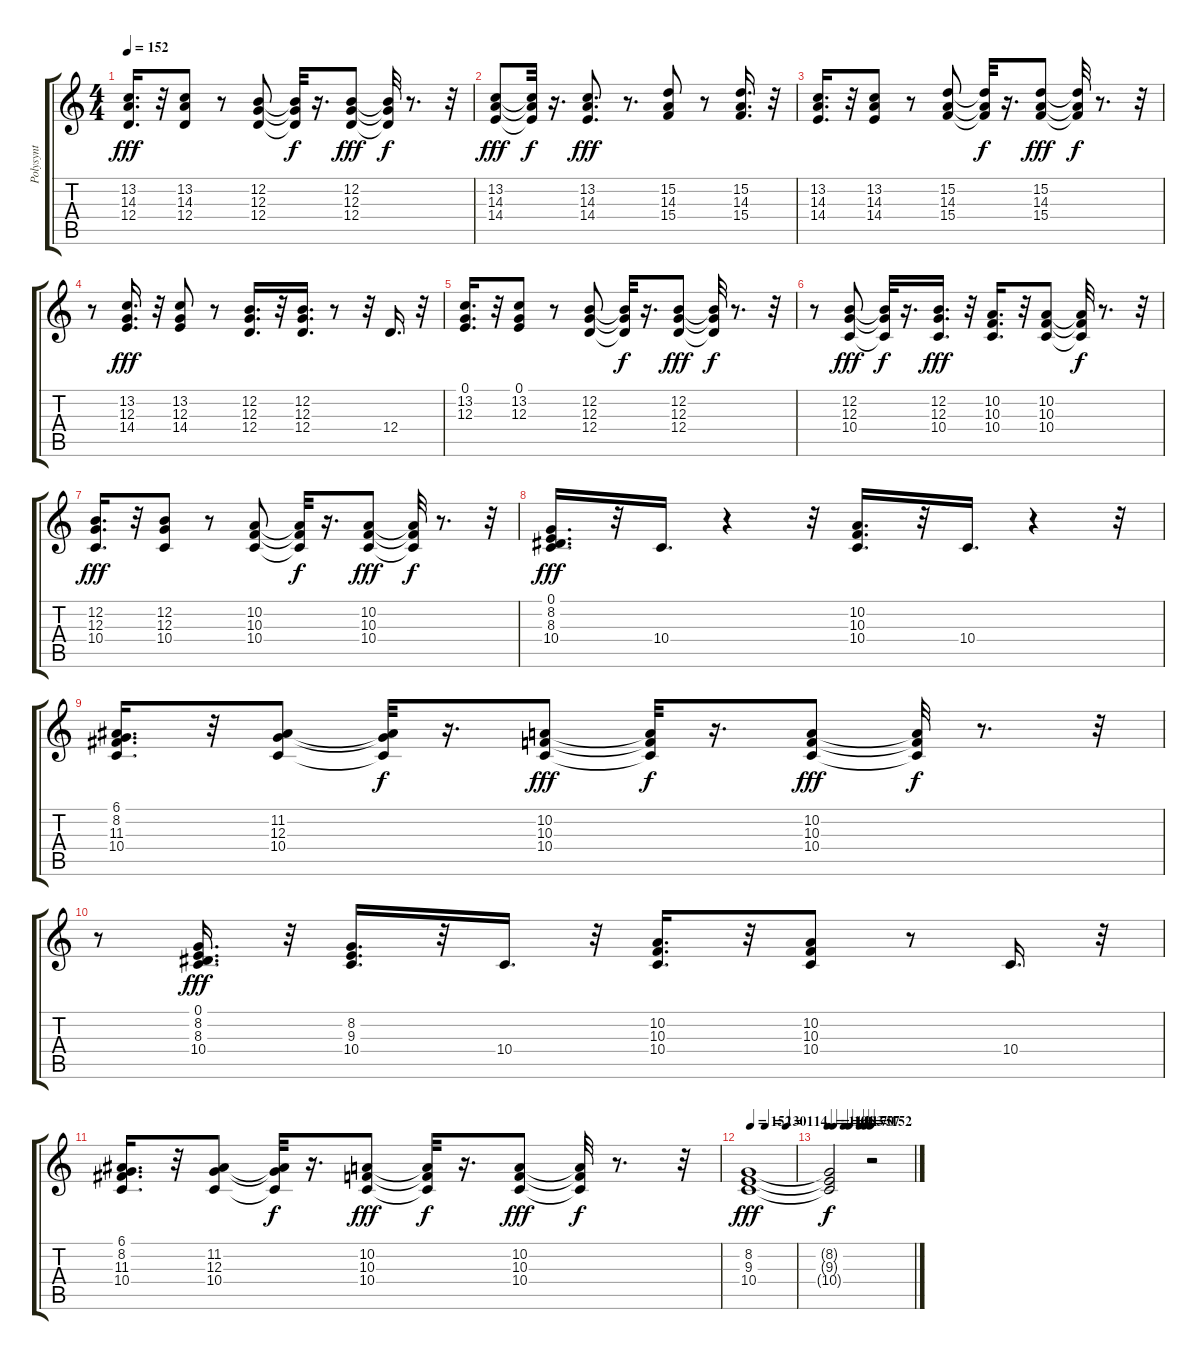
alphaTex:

\track ("Polysynt" "Polysynt") {instrument pad3polysynth}
\staff {score tabs}
\tuning (E4 B3 G3 D3 A2 E2) {hide}
\ts (4 4)
\tempo 152
\clef g2
\ks c
(13.2 14.3 12.4).16{d dy fff} r.32 (13.2 14.3 12.4).8 r.8 (12.2 12.3 12.4).8 (12.2{t} 12.3{t} 12.4{t}).32{dy f} r.16{d} (12.2 12.3 12.4).8{dy fff} (12.2{t} 12.3{t} 12.4{t}).32{dy f} r.8{d} r.32 |
(13.2 14.3 14.4).8{dy fff} (13.2{t} 14.3{t} 14.4{t}).32{dy f} r.16{d} (13.2 14.3 14.4).8{d dy fff} r.8{d} (15.2 14.3 15.4).8 r.8 (15.2 14.3 15.4).16{d} r.32 |
(13.2 14.3 14.4).16{d} r.32 (13.2 14.3 14.4).8 r.8 (15.2 14.3 15.4).8 (15.2{t} 14.3{t} 15.4{t}).32{dy f} r.16{d} (15.2 14.3 15.4).8{dy fff} (15.2{t} 14.3{t} 15.4{t}).32{dy f} r.8{d} r.32 |
r.8 (13.2 12.3 14.4).16{d dy fff} r.32 (13.2 12.3 14.4).8 r.8 (12.2 12.3 12.4).16{d} r.32 (12.2 12.3 12.4).16{d} r.8 r.32 12.4.16{d} r.32 |
(0.1 13.2 12.3).16{d} r.32 (0.1 13.2 12.3).8 r.8 (12.2 12.3 12.4).8 (12.2{t} 12.3{t} 12.4{t}).32{dy f} r.16{d} (12.2 12.3 12.4).8{dy fff} (12.2{t} 12.3{t} 12.4{t}).32{dy f} r.8{d} r.32 |
r.8 (12.2 12.3 10.4).8{dy fff} (12.2{t} 12.3{t} 10.4{t}).32{dy f} r.16{d} (12.2 12.3 10.4).16{d dy fff} r.32 (10.2 10.3 10.4).16{d} r.32 (10.2 10.3 10.4).8 (10.2{t} 10.3{t} 10.4{t}).32{dy f} r.8{d} r.32 |
(12.2 12.3 10.4).16{d dy fff} r.32 (12.2 12.3 10.4).8 r.8 (10.2 10.3 10.4).8 (10.2{t} 10.3{t} 10.4{t}).32{dy f} r.16{d} (10.2 10.3 10.4).8{dy fff} (10.2{t} 10.3{t} 10.4{t}).32{dy f} r.8{d} r.32 |
(0.1 8.2 8.3 10.4).16{d dy fff} r.32 10.4.16{d} r.4 r.32 (10.2 10.3 10.4).16{d} r.32 10.4.16{d} r.4 r.32 |
(6.1 8.2 11.3 10.4).16{d} r.32 (11.2 12.3 10.4).8 (11.2{t} 12.3{t} 10.4{t}).32{dy f} r.16{d} (10.2 10.3 10.4).8{dy fff} (10.2{t} 10.3{t} 10.4{t}).32{dy f} r.16{d} (10.2 10.3 10.4).8{dy fff} (10.2{t} 10.3{t} 10.4{t}).32{dy f} r.8{d} r.32 |
r.8 (0.1 8.2 8.3 10.4).16{d dy fff} r.32 (8.2 9.3 10.4).16{d} r.32 10.4.16{d} r.32 (10.2 10.3 10.4).16{d} r.32 (10.2 10.3 10.4).8 r.8 10.4.16{d} r.32 |
(6.1 8.2 11.3 10.4).16{d} r.32 (11.2 12.3 10.4).8 (11.2{t} 12.3{t} 10.4{t}).32{dy f} r.16{d} (10.2 10.3 10.4).8{dy fff} (10.2{t} 10.3{t} 10.4{t}).32{dy f} r.16{d} (10.2 10.3 10.4).8{dy fff} (10.2{t} 10.3{t} 10.4{t}).32{dy f} r.8{d} r.32 |
\tempo (152 0.0625)
\tempo (130 0.375)
\tempo (114 0.8125)
(8.2 9.3 10.4).1{dy fff} |
\tempo 114
\tempo (101 0.0625)
\tempo (91 0.1875)
\tempo (83 0.25)
\tempo (70 0.375)
\tempo (57 0.4375)
\tempo (152 0.5)
(8.2{t} 9.3{t} 10.4{t}).2{dy f} r.2
